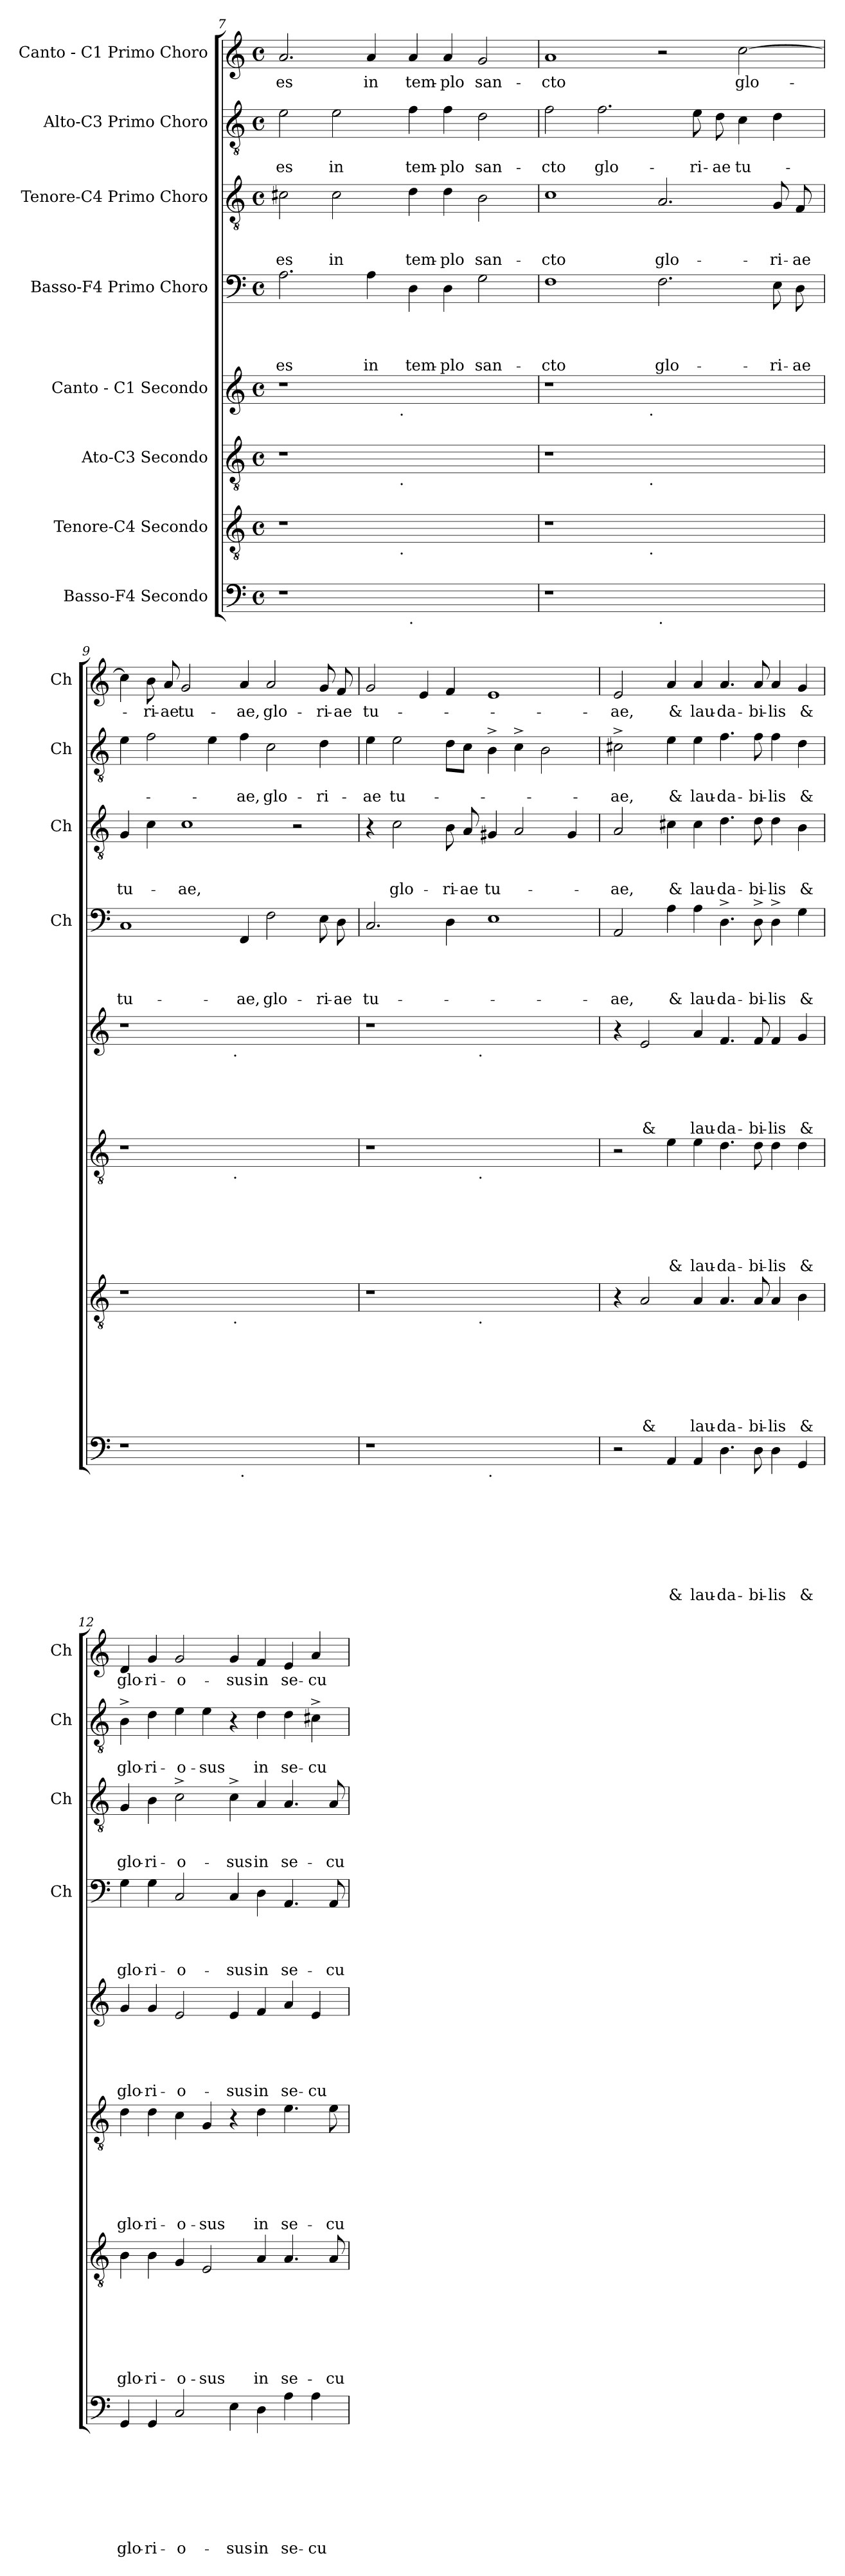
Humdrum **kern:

**kern	**text	**text	**text	**text	**text	**text	**text	**text	**kern	**text	**text	**text	**text	**text	**text	**text	**kern	**text	**text	**text	**text	**text	**text	**kern	**text	**text	**text	**text	**text	**kern	**text	**text	**text	**text	**kern	**text	**text	**text	**kern	**text	**text	**kern	**text
*part8	*part8	*part8	*part8	*part8	*part8	*part8	*part8	*part8	*part7	*part7	*part7	*part7	*part7	*part7	*part7	*part7	*part6	*part6	*part6	*part6	*part6	*part6	*part6	*part5	*part5	*part5	*part5	*part5	*part5	*part4	*part4	*part4	*part4	*part4	*part3	*part3	*part3	*part3	*part2	*part2	*part2	*part1	*part1
*staff8	*staff8	*staff8	*staff8	*staff8	*staff8	*staff8	*staff8	*staff8	*staff7	*staff7	*staff7	*staff7	*staff7	*staff7	*staff7	*staff7	*staff6	*staff6	*staff6	*staff6	*staff6	*staff6	*staff6	*staff5	*staff5	*staff5	*staff5	*staff5	*staff5	*staff4	*staff4	*staff4	*staff4	*staff4	*staff3	*staff3	*staff3	*staff3	*staff2	*staff2	*staff2	*staff1	*staff1
*I"Basso-F4 Secondo	*	*	*	*	*	*	*	*	*I"Tenore-C4 Secondo	*	*	*	*	*	*	*	*I"Ato-C3 Secondo	*	*	*	*	*	*	*I"Canto - C1 Secondo	*	*	*	*	*	*I"Basso-F4 Primo Choro	*	*	*	*	*I"Tenore-C4 Primo Choro	*	*	*	*I"Alto-C3 Primo Choro	*	*	*I"Canto - C1 Primo Choro	*
*	*	*	*	*	*	*	*	*	*	*	*	*	*	*	*	*	*	*	*	*	*	*	*	*	*	*	*	*	*	*I'Ch	*	*	*	*	*I'Ch	*	*	*	*I'Ch	*	*	*I'Ch	*
*clefF4	*	*	*	*	*	*	*	*	*clefGv2	*	*	*	*	*	*	*	*clefGv2	*	*	*	*	*	*	*clefG2	*	*	*	*	*	*clefF4	*	*	*	*	*clefGv2	*	*	*	*clefGv2	*	*	*clefG2	*
*k[]	*	*	*	*	*	*	*	*	*k[]	*	*	*	*	*	*	*	*k[]	*	*	*	*	*	*	*k[]	*	*	*	*	*	*k[]	*	*	*	*	*k[]	*	*	*	*k[]	*	*	*k[]	*
*C:	*	*	*	*	*	*	*	*	*C:	*	*	*	*	*	*	*	*C:	*	*	*	*	*	*	*C:	*	*	*	*	*	*C:	*	*	*	*	*C:	*	*	*	*C:	*	*	*C:	*
*M4/4	*	*	*	*	*	*	*	*	*M4/4	*	*	*	*	*	*	*	*M4/4	*	*	*	*	*	*	*M4/4	*	*	*	*	*	*M4/4	*	*	*	*	*M4/4	*	*	*	*M4/4	*	*	*M4/4	*
*met(c)	*	*	*	*	*	*	*	*	*met(c)	*	*	*	*	*	*	*	*met(c)	*	*	*	*	*	*	*met(c)	*	*	*	*	*	*met(c)	*	*	*	*	*met(c)	*	*	*	*met(c)	*	*	*met(c)	*
=7	=7	=7	=7	=7	=7	=7	=7	=7	=7	=7	=7	=7	=7	=7	=7	=7	=7	=7	=7	=7	=7	=7	=7	=7	=7	=7	=7	=7	=7	=7	=7	=7	=7	=7	=7	=7	=7	=7	=7	=7	=7	=7	=7
!	!	!	!	!	!	!	!	!	!	!	!	!	!	!	!	!	!	!	!	!	!	!	!	!	!	!	!	!	!	!	!	!	!	!LO:LY:b	!	!	!	!LO:LY:b	!	!	!LO:LY:b	!	!LO:LY:b
*	*	*	*	*	*	*	*	*	*^	*	*	*	*	*	*	*	*^	*	*	*	*	*	*	*^	*	*	*	*	*	*	*	*	*	*	*	*	*	*	*	*	*	*	*
1r	.	.	.	.	.	.	.	.	1r	2ryy	.	.	.	.	.	.	.	1r	2ryy	.	.	.	.	.	.	1r	2ryy	.	.	.	.	.	2.A\	.	.	.	es	2c#X\	.	.	es	2e\	.	es	2.a/	es
!	!	!	!	!	!	!	!	!	!	!	!	!	!	!	!	!	!	!	!	!	!	!	!	!	!	!	!	!	!	!	!	!	!	!	!	!	!	!	!	!	!LO:LY:b	!	!	!LO:LY:b	!	!
.	.	.	.	.	.	.	.	.	.	4...ryy	.	.	.	.	.	.	.	.	4...ryy	.	.	.	.	.	.	.	4...ryy	.	.	.	.	.	.	.	.	.	.	2c#\	.	.	in	2e\	.	in	.	.
!	!	!	!	!	!	!	!	!	!	!	!	!	!	!	!	!	!	!	!	!	!	!	!	!	!	!	!	!	!	!	!	!	!	!	!	!	!LO:LY:b	!	!	!	!	!	!	!	!	!LO:LY:b
.	.	.	.	.	.	.	.	.	.	.	.	.	.	.	.	.	.	.	.	.	.	.	.	.	.	.	.	.	.	.	.	.	4A\	.	.	.	in	.	.	.	.	.	.	.	4a/	in
!	!	!	!	!	!	!	!	!	!	!	!	!	!	!	!	!	!	!	!	!	!	!	!	!	!	!	!LO:TX:b:t=.	!	!	!	!	!	!	!	!	!	!	!	!	!	!	!	!	!	!	!
!	!	!	!	!	!	!	!	!	!	!	!	!	!	!	!	!	!	!	!LO:TX:b:t=.	!	!	!	!	!	!	!	!	!	!	!	!	!	!	!	!	!	!	!	!	!	!	!	!	!	!	!
!	!	!	!	!	!	!	!	!	!	!LO:TX:b:t=.	!	!	!	!	!	!	!	!	!	!	!	!	!	!	!	!	!	!	!	!	!	!	!	!	!	!	!	!	!	!	!	!	!	!	!	!
.	.	.	.	.	.	.	.	.	.	1ryy	.	.	.	.	.	.	.	.	1ryy	.	.	.	.	.	.	.	1ryy	.	.	.	.	.	.	.	.	.	.	.	.	.	.	.	.	.	.	.
!LO:TX:b:t=.	!	!	!	!	!	!	!	!	!	!	!	!	!	!	!	!	!	!	!	!	!	!	!	!	!	!	!	!	!	!	!	!	!	!	!	!	!	!	!	!	!	!	!	!	!	!
!	!	!	!	!	!	!	!	!	!	!	!	!	!	!	!	!	!	!	!	!	!	!	!	!	!	!	!	!	!	!	!	!	!	!	!	!	!LO:LY:b	!	!	!	!LO:LY:b	!	!	!LO:LY:b	!	!LO:LY:b
1ryy	.	.	.	.	.	.	.	.	1ryy	.	.	.	.	.	.	.	.	1ryy	.	.	.	.	.	.	.	1ryy	.	.	.	.	.	.	4D\	.	.	.	tem-	4d\	.	.	tem-	4f\	.	tem-	4a/	tem-
!	!	!	!	!	!	!	!	!	!	!	!	!	!	!	!	!	!	!	!	!	!	!	!	!	!	!	!	!	!	!	!	!	!	!	!	!	!LO:LY:b:rj	!	!	!	!LO:LY:b:rj	!	!	!LO:LY:b:rj	!	!LO:LY:b:rj
.	.	.	.	.	.	.	.	.	.	.	.	.	.	.	.	.	.	.	.	.	.	.	.	.	.	.	.	.	.	.	.	.	4D\	.	.	.	-plo	4d\	.	.	-plo	4f\	.	-plo	4a/	-plo
!	!	!	!	!	!	!	!	!	!	!	!	!	!	!	!	!	!	!	!	!	!	!	!	!	!	!	!	!	!	!	!	!	!	!	!	!	!LO:LY:b	!	!	!	!LO:LY:b	!	!	!LO:LY:b	!	!LO:LY:b
.	.	.	.	.	.	.	.	.	.	.	.	.	.	.	.	.	.	.	.	.	.	.	.	.	.	.	.	.	.	.	.	.	2G\	.	.	.	san-	2B\	.	.	san-	2d\	.	san-	2g/	san-
.	.	.	.	.	.	.	.	.	.	32ryy	.	.	.	.	.	.	.	.	32ryy	.	.	.	.	.	.	.	32ryy	.	.	.	.	.	.	.	.	.	.	.	.	.	.	.	.	.	.	.
=8	=8	=8	=8	=8	=8	=8	=8	=8	=8	=8	=8	=8	=8	=8	=8	=8	=8	=8	=8	=8	=8	=8	=8	=8	=8	=8	=8	=8	=8	=8	=8	=8	=8	=8	=8	=8	=8	=8	=8	=8	=8	=8	=8	=8	=8	=8
!	!	!	!	!	!	!	!	!	!	!	!	!	!	!	!	!	!	!	!	!	!	!	!	!	!	!	!	!	!	!	!	!	!	!	!	!	!LO:LY:b	!	!	!	!LO:LY:b	!	!	!LO:LY:b	!	!LO:LY:b
1r	.	.	.	.	.	.	.	.	1r	2ryy	.	.	.	.	.	.	.	1r	2ryy	.	.	.	.	.	.	1r	2ryy	.	.	.	.	.	1F	.	.	.	-cto	1c	.	.	-cto	2f\	.	-cto	1a	-cto
!	!	!	!	!	!	!	!	!	!	!	!	!	!	!	!	!	!	!	!	!	!	!	!	!	!	!	!	!	!	!	!	!	!	!	!	!	!	!	!	!	!	!	!	!LO:LY:b	!	!
.	.	.	.	.	.	.	.	.	.	4...ryy	.	.	.	.	.	.	.	.	4...ryy	.	.	.	.	.	.	.	4...ryy	.	.	.	.	.	.	.	.	.	.	.	.	.	.	2.f\	.	glo-	.	.
!	!	!	!	!	!	!	!	!	!	!	!	!	!	!	!	!	!	!	!	!	!	!	!	!	!	!	!LO:TX:b:t=.	!	!	!	!	!	!	!	!	!	!	!	!	!	!	!	!	!	!	!
!	!	!	!	!	!	!	!	!	!	!	!	!	!	!	!	!	!	!	!LO:TX:b:t=.	!	!	!	!	!	!	!	!	!	!	!	!	!	!	!	!	!	!	!	!	!	!	!	!	!	!	!
!	!	!	!	!	!	!	!	!	!	!LO:TX:b:t=.	!	!	!	!	!	!	!	!	!	!	!	!	!	!	!	!	!	!	!	!	!	!	!	!	!	!	!	!	!	!	!	!	!	!	!	!
.	.	.	.	.	.	.	.	.	.	1ryy	.	.	.	.	.	.	.	.	1ryy	.	.	.	.	.	.	.	1ryy	.	.	.	.	.	.	.	.	.	.	.	.	.	.	.	.	.	.	.
!LO:TX:b:t=.	!	!	!	!	!	!	!	!	!	!	!	!	!	!	!	!	!	!	!	!	!	!	!	!	!	!	!	!	!	!	!	!	!	!	!	!	!	!	!	!	!	!	!	!	!	!
!	!	!	!	!	!	!	!	!	!	!	!	!	!	!	!	!	!	!	!	!	!	!	!	!	!	!	!	!	!	!	!	!	!	!	!	!	!LO:LY:b	!	!	!	!LO:LY:b	!	!	!	!	!
1ryy	.	.	.	.	.	.	.	.	1ryy	.	.	.	.	.	.	.	.	1ryy	.	.	.	.	.	.	.	1ryy	.	.	.	.	.	.	2.F\	.	.	.	glo-	2.A/	.	.	glo-	.	.	.	2r	.
!	!	!	!	!	!	!	!	!	!	!	!	!	!	!	!	!	!	!	!	!	!	!	!	!	!	!	!	!	!	!	!	!	!	!	!	!	!	!	!	!	!	!	!	!LO:LY:b	!	!
.	.	.	.	.	.	.	.	.	.	.	.	.	.	.	.	.	.	.	.	.	.	.	.	.	.	.	.	.	.	.	.	.	.	.	.	.	.	.	.	.	.	8e\	.	-ri-	.	.
!	!	!	!	!	!	!	!	!	!	!	!	!	!	!	!	!	!	!	!	!	!	!	!	!	!	!	!	!	!	!	!	!	!	!	!	!	!	!	!	!	!	!	!	!LO:LY:b:rj	!	!
.	.	.	.	.	.	.	.	.	.	.	.	.	.	.	.	.	.	.	.	.	.	.	.	.	.	.	.	.	.	.	.	.	.	.	.	.	.	.	.	.	.	8d\	.	-ae	.	.
!	!	!	!	!	!	!	!	!	!	!	!	!	!	!	!	!	!	!	!	!	!	!	!	!	!	!	!	!	!	!	!	!	!	!	!	!	!	!	!	!	!	!	!	!LO:LY:b	!	!LO:LY:b
.	.	.	.	.	.	.	.	.	.	.	.	.	.	.	.	.	.	.	.	.	.	.	.	.	.	.	.	.	.	.	.	.	.	.	.	.	.	.	.	.	.	4c\	.	tu-	[>2cc\	glo-
!	!	!	!	!	!	!	!	!	!	!	!	!	!	!	!	!	!	!	!	!	!	!	!	!	!	!	!	!	!	!	!	!	!	!	!	!	!LO:LY:b	!	!	!	!LO:LY:b	!	!	!	!	!
.	.	.	.	.	.	.	.	.	.	.	.	.	.	.	.	.	.	.	.	.	.	.	.	.	.	.	.	.	.	.	.	.	8E\	.	.	.	-ri-	8G/	.	.	-ri-	4d\	.	.	.	.
!	!	!	!	!	!	!	!	!	!	!	!	!	!	!	!	!	!	!	!	!	!	!	!	!	!	!	!	!	!	!	!	!	!	!	!	!	!LO:LY:b:rj	!	!	!	!LO:LY:b:rj	!	!	!	!	!
.	.	.	.	.	.	.	.	.	.	.	.	.	.	.	.	.	.	.	.	.	.	.	.	.	.	.	.	.	.	.	.	.	8D\	.	.	.	-ae	8F/	.	.	-ae	.	.	.	.	.
.	.	.	.	.	.	.	.	.	.	32ryy	.	.	.	.	.	.	.	.	32ryy	.	.	.	.	.	.	.	32ryy	.	.	.	.	.	.	.	.	.	.	.	.	.	.	.	.	.	.	.
!!LO:PB:g=z
=9	=9	=9	=9	=9	=9	=9	=9	=9	=9	=9	=9	=9	=9	=9	=9	=9	=9	=9	=9	=9	=9	=9	=9	=9	=9	=9	=9	=9	=9	=9	=9	=9	=9	=9	=9	=9	=9	=9	=9	=9	=9	=9	=9	=9	=9	=9
!	!	!	!	!	!	!	!	!	!	!	!	!	!	!	!	!	!	!	!	!	!	!	!	!	!	!	!	!	!	!	!	!	!	!	!	!	!LO:LY:b	!	!	!	!LO:LY:b	!	!	!	!	!
1r	.	.	.	.	.	.	.	.	1r	2ryy	.	.	.	.	.	.	.	1r	2ryy	.	.	.	.	.	.	1r	2ryy	.	.	.	.	.	1C	.	.	.	tu-	4G/	.	.	tu-	4e\	.	.	4cc\]	.
!	!	!	!	!	!	!	!	!	!	!	!	!	!	!	!	!	!	!	!	!	!	!	!	!	!	!	!	!	!	!	!	!	!	!	!	!	!	!	!	!	!	!	!	!	!	!LO:LY:b
.	.	.	.	.	.	.	.	.	.	.	.	.	.	.	.	.	.	.	.	.	.	.	.	.	.	.	.	.	.	.	.	.	.	.	.	.	.	4c\	.	.	.	2f\	.	.	8b\	-ri-
!	!	!	!	!	!	!	!	!	!	!	!	!	!	!	!	!	!	!	!	!	!	!	!	!	!	!	!	!	!	!	!	!	!	!	!	!	!	!	!	!	!	!	!	!	!	!LO:LY:b:rj
.	.	.	.	.	.	.	.	.	.	.	.	.	.	.	.	.	.	.	.	.	.	.	.	.	.	.	.	.	.	.	.	.	.	.	.	.	.	.	.	.	.	.	.	.	8a/	-ae
!	!	!	!	!	!	!	!	!	!	!	!	!	!	!	!	!	!	!	!	!	!	!	!	!	!	!	!	!	!	!	!	!	!	!	!	!	!	!	!	!	!LO:LY:b	!	!	!	!	!LO:LY:b
.	.	.	.	.	.	.	.	.	.	4...ryy	.	.	.	.	.	.	.	.	4...ryy	.	.	.	.	.	.	.	4...ryy	.	.	.	.	.	.	.	.	.	.	1c	.	.	-ae,	.	.	.	2g/	tu-
.	.	.	.	.	.	.	.	.	.	.	.	.	.	.	.	.	.	.	.	.	.	.	.	.	.	.	.	.	.	.	.	.	.	.	.	.	.	.	.	.	.	4e\	.	.	.	.
!	!	!	!	!	!	!	!	!	!	!	!	!	!	!	!	!	!	!	!	!	!	!	!	!	!	!	!LO:TX:b:t=.	!	!	!	!	!	!	!	!	!	!	!	!	!	!	!	!	!	!	!
!	!	!	!	!	!	!	!	!	!	!	!	!	!	!	!	!	!	!	!LO:TX:b:t=.	!	!	!	!	!	!	!	!	!	!	!	!	!	!	!	!	!	!	!	!	!	!	!	!	!	!	!
!	!	!	!	!	!	!	!	!	!	!LO:TX:b:t=.	!	!	!	!	!	!	!	!	!	!	!	!	!	!	!	!	!	!	!	!	!	!	!	!	!	!	!	!	!	!	!	!	!	!	!	!
.	.	.	.	.	.	.	.	.	.	1ryy	.	.	.	.	.	.	.	.	1ryy	.	.	.	.	.	.	.	1ryy	.	.	.	.	.	.	.	.	.	.	.	.	.	.	.	.	.	.	.
!LO:TX:b:t=.	!	!	!	!	!	!	!	!	!	!	!	!	!	!	!	!	!	!	!	!	!	!	!	!	!	!	!	!	!	!	!	!	!	!	!	!	!	!	!	!	!	!	!	!	!	!
!	!	!	!	!	!	!	!	!	!	!	!	!	!	!	!	!	!	!	!	!	!	!	!	!	!	!	!	!	!	!	!	!	!	!	!	!	!LO:LY:b	!	!	!	!	!	!	!LO:LY:b	!	!LO:LY:b
1ryy	.	.	.	.	.	.	.	.	1ryy	.	.	.	.	.	.	.	.	1ryy	.	.	.	.	.	.	.	1ryy	.	.	.	.	.	.	4FF/	.	.	.	-ae,	.	.	.	.	4f\	.	-ae,	4a/	-ae,
!	!	!	!	!	!	!	!	!	!	!	!	!	!	!	!	!	!	!	!	!	!	!	!	!	!	!	!	!	!	!	!	!	!	!	!	!	!LO:LY:b	!	!	!	!	!	!	!LO:LY:b	!	!LO:LY:b
.	.	.	.	.	.	.	.	.	.	.	.	.	.	.	.	.	.	.	.	.	.	.	.	.	.	.	.	.	.	.	.	.	2F\	.	.	.	glo-	.	.	.	.	2c\	.	glo-	2a/	glo-
.	.	.	.	.	.	.	.	.	.	.	.	.	.	.	.	.	.	.	.	.	.	.	.	.	.	.	.	.	.	.	.	.	.	.	.	.	.	2r	.	.	.	.	.	.	.	.
!	!	!	!	!	!	!	!	!	!	!	!	!	!	!	!	!	!	!	!	!	!	!	!	!	!	!	!	!	!	!	!	!	!	!	!	!	!LO:LY:b	!	!	!	!	!	!	!LO:LY:b	!	!LO:LY:b
.	.	.	.	.	.	.	.	.	.	.	.	.	.	.	.	.	.	.	.	.	.	.	.	.	.	.	.	.	.	.	.	.	8E\	.	.	.	-ri-	.	.	.	.	4d\	.	-ri-	8g/	-ri-
!	!	!	!	!	!	!	!	!	!	!	!	!	!	!	!	!	!	!	!	!	!	!	!	!	!	!	!	!	!	!	!	!	!	!	!	!	!LO:LY:b:rj	!	!	!	!	!	!	!	!	!LO:LY:b:rj
.	.	.	.	.	.	.	.	.	.	.	.	.	.	.	.	.	.	.	.	.	.	.	.	.	.	.	.	.	.	.	.	.	8D\	.	.	.	-ae	.	.	.	.	.	.	.	8f/	-ae
.	.	.	.	.	.	.	.	.	.	32ryy	.	.	.	.	.	.	.	.	32ryy	.	.	.	.	.	.	.	32ryy	.	.	.	.	.	.	.	.	.	.	.	.	.	.	.	.	.	.	.
=10	=10	=10	=10	=10	=10	=10	=10	=10	=10	=10	=10	=10	=10	=10	=10	=10	=10	=10	=10	=10	=10	=10	=10	=10	=10	=10	=10	=10	=10	=10	=10	=10	=10	=10	=10	=10	=10	=10	=10	=10	=10	=10	=10	=10	=10	=10
!	!	!	!	!	!	!	!	!	!	!	!	!	!	!	!	!	!	!	!	!	!	!	!	!	!	!	!	!	!	!	!	!	!	!	!	!	!LO:LY:b	!	!	!	!	!	!	!LO:LY:b	!	!LO:LY:b
1r	.	.	.	.	.	.	.	.	1r	2ryy	.	.	.	.	.	.	.	1r	2ryy	.	.	.	.	.	.	1r	2ryy	.	.	.	.	.	2.C/	.	.	.	tu-	4r	.	.	.	4e\	.	-ae	2g/	tu-
!	!	!	!	!	!	!	!	!	!	!	!	!	!	!	!	!	!	!	!	!	!	!	!	!	!	!	!	!	!	!	!	!	!	!	!	!	!	!	!	!	!LO:LY:b	!	!	!LO:LY:b	!	!
.	.	.	.	.	.	.	.	.	.	.	.	.	.	.	.	.	.	.	.	.	.	.	.	.	.	.	.	.	.	.	.	.	.	.	.	.	.	2c\	.	.	glo-	2e\	.	tu-	.	.
.	.	.	.	.	.	.	.	.	.	4...ryy	.	.	.	.	.	.	.	.	4...ryy	.	.	.	.	.	.	.	4...ryy	.	.	.	.	.	.	.	.	.	.	.	.	.	.	.	.	.	4e/	.
!	!	!	!	!	!	!	!	!	!	!	!	!	!	!	!	!	!	!	!	!	!	!	!	!	!	!	!	!	!	!	!	!	!	!	!	!	!	!	!	!	!LO:LY:b	!	!	!	!	!
.	.	.	.	.	.	.	.	.	.	.	.	.	.	.	.	.	.	.	.	.	.	.	.	.	.	.	.	.	.	.	.	.	4D\	.	.	.	.	8B\	.	.	-ri-	8d\L	.	.	4f/	.
!	!	!	!	!	!	!	!	!	!	!	!	!	!	!	!	!	!	!	!	!	!	!	!	!	!	!	!	!	!	!	!	!	!	!	!	!	!	!	!	!	!LO:LY:b:rj	!	!	!	!	!
.	.	.	.	.	.	.	.	.	.	.	.	.	.	.	.	.	.	.	.	.	.	.	.	.	.	.	.	.	.	.	.	.	.	.	.	.	.	8A/	.	.	-ae	8c\J	.	.	.	.
!	!	!	!	!	!	!	!	!	!	!	!	!	!	!	!	!	!	!	!	!	!	!	!	!	!	!	!LO:TX:b:t=.	!	!	!	!	!	!	!	!	!	!	!	!	!	!	!	!	!	!	!
!	!	!	!	!	!	!	!	!	!	!	!	!	!	!	!	!	!	!	!LO:TX:b:t=.	!	!	!	!	!	!	!	!	!	!	!	!	!	!	!	!	!	!	!	!	!	!	!	!	!	!	!
!	!	!	!	!	!	!	!	!	!	!LO:TX:b:t=.	!	!	!	!	!	!	!	!	!	!	!	!	!	!	!	!	!	!	!	!	!	!	!	!	!	!	!	!	!	!	!	!	!	!	!	!
.	.	.	.	.	.	.	.	.	.	1ryy	.	.	.	.	.	.	.	.	1ryy	.	.	.	.	.	.	.	1ryy	.	.	.	.	.	.	.	.	.	.	.	.	.	.	.	.	.	.	.
!LO:TX:b:t=.	!	!	!	!	!	!	!	!	!	!	!	!	!	!	!	!	!	!	!	!	!	!	!	!	!	!	!	!	!	!	!	!	!	!	!	!	!	!	!	!	!	!	!	!	!	!
!	!	!	!	!	!	!	!	!	!	!	!	!	!	!	!	!	!	!	!	!	!	!	!	!	!	!	!	!	!	!	!	!	!	!	!	!	!	!	!	!	!LO:LY:b	!	!	!	!	!
1ryy	.	.	.	.	.	.	.	.	1ryy	.	.	.	.	.	.	.	.	1ryy	.	.	.	.	.	.	.	1ryy	.	.	.	.	.	.	1E	.	.	.	.	4G#X/	.	.	tu-	4B^>\	.	.	1e	.
.	.	.	.	.	.	.	.	.	.	.	.	.	.	.	.	.	.	.	.	.	.	.	.	.	.	.	.	.	.	.	.	.	.	.	.	.	.	2A/	.	.	.	4c^>\	.	.	.	.
.	.	.	.	.	.	.	.	.	.	.	.	.	.	.	.	.	.	.	.	.	.	.	.	.	.	.	.	.	.	.	.	.	.	.	.	.	.	.	.	.	.	2B\	.	.	.	.
.	.	.	.	.	.	.	.	.	.	.	.	.	.	.	.	.	.	.	.	.	.	.	.	.	.	.	.	.	.	.	.	.	.	.	.	.	.	4G#/	.	.	.	.	.	.	.	.
.	.	.	.	.	.	.	.	.	.	32ryy	.	.	.	.	.	.	.	.	32ryy	.	.	.	.	.	.	.	32ryy	.	.	.	.	.	.	.	.	.	.	.	.	.	.	.	.	.	.	.
=11	=11	=11	=11	=11	=11	=11	=11	=11	=11	=11	=11	=11	=11	=11	=11	=11	=11	=11	=11	=11	=11	=11	=11	=11	=11	=11	=11	=11	=11	=11	=11	=11	=11	=11	=11	=11	=11	=11	=11	=11	=11	=11	=11	=11	=11	=11
!	!	!	!	!	!	!	!	!	!	!	!	!	!	!	!	!	!	!	!	!	!	!	!	!	!	!	!	!	!	!	!	!	!	!	!	!	!LO:LY:b	!	!	!	!LO:LY:b	!	!	!LO:LY:b	!	!LO:LY:b
*	*	*	*	*	*	*	*	*	*v	*v	*	*	*	*	*	*	*	*	*	*	*	*	*	*	*	*v	*v	*	*	*	*	*	*	*	*	*	*	*	*	*	*	*	*	*	*	*
*	*	*	*	*	*	*	*	*	*	*	*	*	*	*	*	*	*v	*v	*	*	*	*	*	*	*	*	*	*	*	*	*	*	*	*	*	*	*	*	*	*	*	*	*	*
2r	.	.	.	.	.	.	.	.	4r	.	.	.	.	.	.	.	2r	.	.	.	.	.	.	4r	.	.	.	.	.	2AA/	.	.	.	-ae,	2A/	.	.	-ae,	2c#X^>\	.	-ae,	2e/	-ae,
!	!	!	!	!	!	!	!	!	!	!	!	!	!	!	!	!LO:LY:b	!	!	!	!	!	!	!	!	!	!	!	!	!LO:LY:b	!	!	!	!	!	!	!	!	!	!	!	!	!	!
.	.	.	.	.	.	.	.	.	2A/	.	.	.	.	.	.	&	.	.	.	.	.	.	.	2e/	.	.	.	.	&	.	.	.	.	.	.	.	.	.	.	.	.	.	.
!	!	!	!	!	!	!	!	!LO:LY:b	!	!	!	!	!	!	!	!	!	!	!	!	!	!	!LO:LY:b	!	!	!	!	!	!	!	!	!	!	!LO:LY:b	!	!	!	!LO:LY:b	!	!	!LO:LY:b	!	!LO:LY:b
4AA/	.	.	.	.	.	.	.	&	.	.	.	.	.	.	.	.	4e\	.	.	.	.	.	&	.	.	.	.	.	.	4A\	.	.	.	&	4c#X\	.	.	&	4e\	.	&	4a/	&
!	!	!	!	!	!	!	!	!LO:LY:b	!	!	!	!	!	!	!	!LO:LY:b	!	!	!	!	!	!	!LO:LY:b	!	!	!	!	!	!LO:LY:b	!	!	!	!	!LO:LY:b	!	!	!	!LO:LY:b	!	!	!LO:LY:b	!	!LO:LY:b
4AA/	.	.	.	.	.	.	.	lau-	4A/	.	.	.	.	.	.	lau-	4e\	.	.	.	.	.	lau-	4a/	.	.	.	.	lau-	4A\	.	.	.	lau-	4c#\	.	.	lau-	4e\	.	lau-	4a/	lau-
!	!	!	!	!	!	!	!	!LO:LY:b:rj	!	!	!	!	!	!	!	!LO:LY:b:rj	!	!	!	!	!	!	!LO:LY:b:rj	!	!	!	!	!	!LO:LY:b:rj	!	!	!	!	!LO:LY:b:rj	!	!	!	!LO:LY:b:rj	!	!	!LO:LY:b:rj	!	!LO:LY:b:rj
4.D\	.	.	.	.	.	.	.	-da-	4.A/	.	.	.	.	.	.	-da-	4.d\	.	.	.	.	.	-da-	4.f/	.	.	.	.	-da-	4.D^>\	.	.	.	-da-	4.d\	.	.	-da-	4.f\	.	-da-	4.a/	-da-
!	!	!	!	!	!	!	!	!LO:LY:b	!	!	!	!	!	!	!	!LO:LY:b	!	!	!	!	!	!	!LO:LY:b	!	!	!	!	!	!LO:LY:b	!	!	!	!	!LO:LY:b	!	!	!	!LO:LY:b	!	!	!LO:LY:b	!	!LO:LY:b
8D\	.	.	.	.	.	.	.	-bi-	8A/	.	.	.	.	.	.	-bi-	8d\	.	.	.	.	.	-bi-	8f/	.	.	.	.	-bi-	8D^>\	.	.	.	-bi-	8d\	.	.	-bi-	8f\	.	-bi-	8a/	-bi-
!	!	!	!	!	!	!	!	!LO:LY:b	!	!	!	!	!	!	!	!LO:LY:b	!	!	!	!	!	!	!LO:LY:b	!	!	!	!	!	!LO:LY:b	!	!	!	!	!LO:LY:b	!	!	!	!LO:LY:b	!	!	!LO:LY:b	!	!LO:LY:b
4D\	.	.	.	.	.	.	.	-lis	4A/	.	.	.	.	.	.	-lis	4d\	.	.	.	.	.	-lis	4f/	.	.	.	.	-lis	4D^>\	.	.	.	-lis	4d\	.	.	-lis	4f\	.	-lis	4a/	-lis
!	!	!	!	!	!	!	!	!LO:LY:b	!	!	!	!	!	!	!	!LO:LY:b	!	!	!	!	!	!	!LO:LY:b	!	!	!	!	!	!LO:LY:b	!	!	!	!	!LO:LY:b	!	!	!	!LO:LY:b	!	!	!LO:LY:b	!	!LO:LY:b
4GG/	.	.	.	.	.	.	.	&	4B\	.	.	.	.	.	.	&	4d\	.	.	.	.	.	&	4g/	.	.	.	.	&	4G\	.	.	.	&	4B\	.	.	&	4d\	.	&	4g/	&
=12	=12	=12	=12	=12	=12	=12	=12	=12	=12	=12	=12	=12	=12	=12	=12	=12	=12	=12	=12	=12	=12	=12	=12	=12	=12	=12	=12	=12	=12	=12	=12	=12	=12	=12	=12	=12	=12	=12	=12	=12	=12	=12	=12
!	!	!	!	!	!	!	!	!LO:LY:b	!	!	!	!	!	!	!	!LO:LY:b	!	!	!	!	!	!	!LO:LY:b	!	!	!	!	!	!LO:LY:b	!	!	!	!	!LO:LY:b	!	!	!	!LO:LY:b	!	!	!LO:LY:b	!	!LO:LY:b
4GG/	.	.	.	.	.	.	.	glo-	4B\	.	.	.	.	.	.	glo-	4d\	.	.	.	.	.	glo-	4g/	.	.	.	.	glo-	4G\	.	.	.	glo-	4G/	.	.	glo-	4B^>\	.	glo-	4d/	glo-
!	!	!	!	!	!	!	!	!LO:LY:b:rj	!	!	!	!	!	!	!	!LO:LY:b:rj	!	!	!	!	!	!	!LO:LY:b:rj	!	!	!	!	!	!LO:LY:b:rj	!	!	!	!	!LO:LY:b:rj	!	!	!	!LO:LY:b:rj	!	!	!LO:LY:b:rj	!	!LO:LY:b:rj
4GG/	.	.	.	.	.	.	.	-ri-	4B\	.	.	.	.	.	.	-ri-	4d\	.	.	.	.	.	-ri-	4g/	.	.	.	.	-ri-	4G\	.	.	.	-ri-	4B\	.	.	-ri-	4d\	.	-ri-	4g/	-ri-
!	!	!	!	!	!	!	!	!LO:LY:b	!	!	!	!	!	!	!	!LO:LY:b	!	!	!	!	!	!	!LO:LY:b	!	!	!	!	!	!LO:LY:b	!	!	!	!	!LO:LY:b	!	!	!	!LO:LY:b	!	!	!LO:LY:b	!	!LO:LY:b
2C/	.	.	.	.	.	.	.	-o-	4G/	.	.	.	.	.	.	-o-	4c\	.	.	.	.	.	-o-	2e/	.	.	.	.	-o-	2C/	.	.	.	-o-	2c^>\	.	.	-o-	4e\	.	-o-	2g/	-o-
!	!	!	!	!	!	!	!	!	!	!	!	!	!	!	!	!LO:LY:b:rj	!	!	!	!	!	!	!LO:LY:b:rj	!	!	!	!	!	!	!	!	!	!	!	!	!	!	!	!	!	!LO:LY:b:rj	!	!
.	.	.	.	.	.	.	.	.	2E/	.	.	.	.	.	.	-sus	4G/	.	.	.	.	.	-sus	.	.	.	.	.	.	.	.	.	.	.	.	.	.	.	4e\	.	-sus	.	.
!	!	!	!	!	!	!	!	!LO:LY:b	!	!	!	!	!	!	!	!	!	!	!	!	!	!	!	!	!	!	!	!	!LO:LY:b	!	!	!	!	!LO:LY:b	!	!	!	!LO:LY:b	!	!	!	!	!LO:LY:b
4E\	.	.	.	.	.	.	.	-sus	.	.	.	.	.	.	.	.	4r	.	.	.	.	.	.	4e/	.	.	.	.	-sus	4C/	.	.	.	-sus	4c^>\	.	.	-sus	4r	.	.	4g/	-sus
!	!	!	!	!	!	!	!	!LO:LY:b	!	!	!	!	!	!	!	!LO:LY:b	!	!	!	!	!	!	!LO:LY:b	!	!	!	!	!	!LO:LY:b	!	!	!	!	!LO:LY:b	!	!	!	!LO:LY:b	!	!	!LO:LY:b	!	!LO:LY:b
4D\	.	.	.	.	.	.	.	in	4A/	.	.	.	.	.	.	in	4d\	.	.	.	.	.	in	4f/	.	.	.	.	in	4D\	.	.	.	in	4A/	.	.	in	4d\	.	in	4f/	in
!	!	!	!	!	!	!	!	!LO:LY:b	!	!	!	!	!	!	!	!LO:LY:b	!	!	!	!	!	!	!LO:LY:b	!	!	!	!	!	!LO:LY:b	!	!	!	!	!LO:LY:b	!	!	!	!LO:LY:b	!	!	!LO:LY:b	!	!LO:LY:b
4A\	.	.	.	.	.	.	.	se-	4.A/	.	.	.	.	.	.	se-	4.e\	.	.	.	.	.	se-	4a/	.	.	.	.	se-	4.AA/	.	.	.	se-	4.A/	.	.	se-	4d\	.	se-	4e/	se-
!	!	!	!	!	!	!	!	!LO:LY:b	!	!	!	!	!	!	!	!	!	!	!	!	!	!	!	!	!	!	!	!	!LO:LY:b	!	!	!	!	!	!	!	!	!	!	!	!LO:LY:b	!	!LO:LY:b
4A\	.	.	.	.	.	.	.	-cu-	.	.	.	.	.	.	.	.	.	.	.	.	.	.	.	4e/	.	.	.	.	-cu-	.	.	.	.	.	.	.	.	.	4c#X^>\	.	-cu-	4a/	-cu-
!	!	!	!	!	!	!	!	!	!	!	!	!	!	!	!	!LO:LY:b	!	!	!	!	!	!	!LO:LY:b	!	!	!	!	!	!	!	!	!	!	!LO:LY:b	!	!	!	!LO:LY:b	!	!	!	!	!
.	.	.	.	.	.	.	.	.	8A/	.	.	.	.	.	.	-cu-	8e\	.	.	.	.	.	-cu-	.	.	.	.	.	.	8AA/	.	.	.	-cu-	8A/	.	.	-cu-	.	.	.	.	.
=	=	=	=	=	=	=	=	=	=	=	=	=	=	=	=	=	=	=	=	=	=	=	=	=	=	=	=	=	=	=	=	=	=	=	=	=	=	=	=	=	=	=	=
*-	*-	*-	*-	*-	*-	*-	*-	*-	*-	*-	*-	*-	*-	*-	*-	*-	*-	*-	*-	*-	*-	*-	*-	*-	*-	*-	*-	*-	*-	*-	*-	*-	*-	*-	*-	*-	*-	*-	*-	*-	*-	*-	*-
